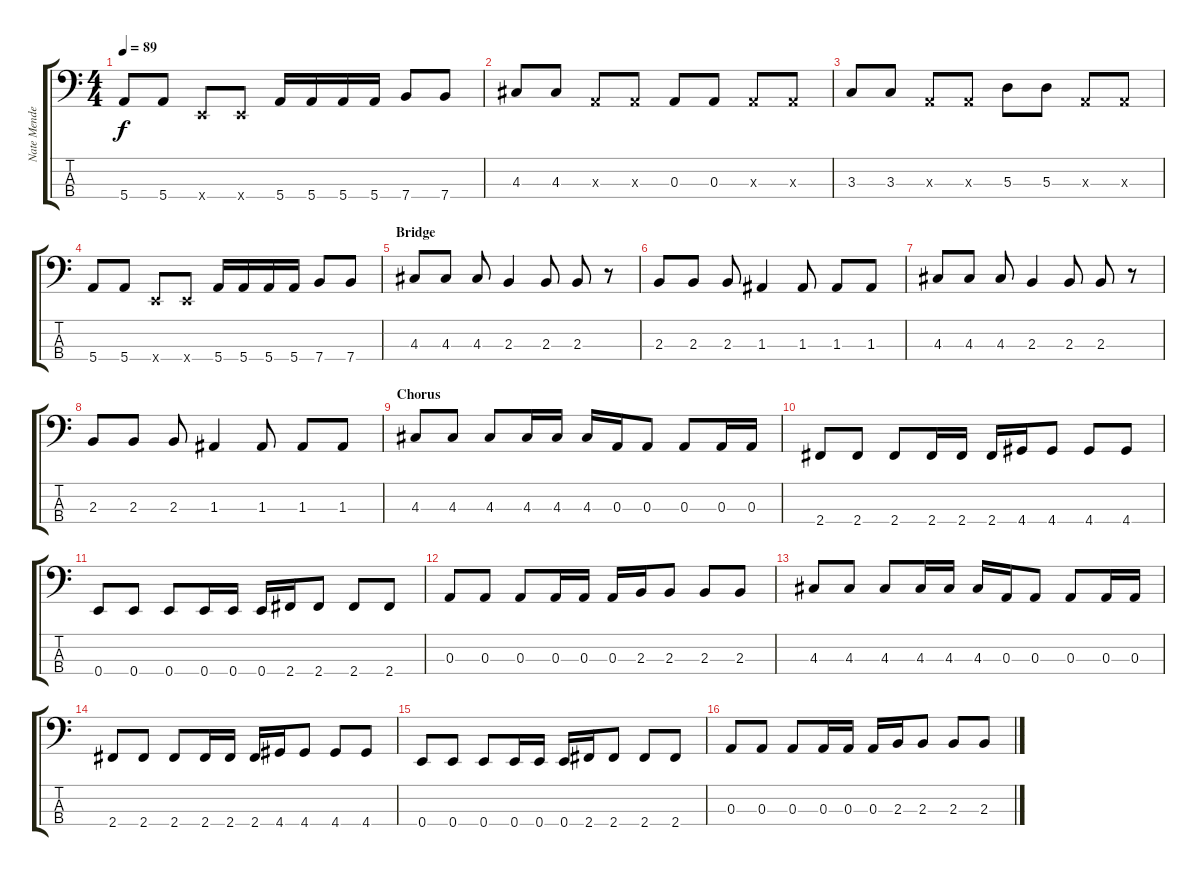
\track ("Nate Mendel (Bass)" "Nate Mende") {instrument electricbassfinger}
\staff {score tabs}
\tuning (G2 D2 A1 E1) {hide}
\ts (4 4)
\tempo 89
\clef f4
\ks c
5.4.8{dy f} 5.4.8 0.4{x}.8 0.4{x}.8 5.4.16 5.4.16 5.4.16 5.4.16 7.4.8 7.4.8 |
4.3.8 4.3.8 0.3{x}.8 0.3{x}.8 0.3.8 0.3.8 0.3{x}.8 0.3{x}.8 |
3.3.8 3.3.8 0.3{x}.8 0.3{x}.8 5.3.8 5.3.8 0.3{x}.8 0.3{x}.8 |
5.4.8 5.4.8 0.4{x}.8 0.4{x}.8 5.4.16 5.4.16 5.4.16 5.4.16 7.4.8 7.4.8 |
\section ("" "Bridge")
4.3.8 4.3.8 4.3.8 2.3.4 2.3.8 2.3.8 r.8 |
2.3.8 2.3.8 2.3.8 1.3.4 1.3.8 1.3.8 1.3.8 |
4.3.8 4.3.8 4.3.8 2.3.4 2.3.8 2.3.8 r.8 |
2.3.8 2.3.8 2.3.8 1.3.4 1.3.8 1.3.8 1.3.8 |
\section ("" "Chorus")
4.3.8 4.3.8 4.3.8 4.3.16 4.3.16 4.3.16 0.3.16 0.3.8 0.3.8 0.3.16 0.3.16 |
2.4.8 2.4.8 2.4.8 2.4.16 2.4.16 2.4.16 4.4.16 4.4.8 4.4.8 4.4.8 |
0.4.8 0.4.8 0.4.8 0.4.16 0.4.16 0.4.16 2.4.16 2.4.8 2.4.8 2.4.8 |
0.3.8 0.3.8 0.3.8 0.3.16 0.3.16 0.3.16 2.3.16 2.3.8 2.3.8 2.3.8 |
4.3.8 4.3.8 4.3.8 4.3.16 4.3.16 4.3.16 0.3.16 0.3.8 0.3.8 0.3.16 0.3.16 |
2.4.8 2.4.8 2.4.8 2.4.16 2.4.16 2.4.16 4.4.16 4.4.8 4.4.8 4.4.8 |
0.4.8 0.4.8 0.4.8 0.4.16 0.4.16 0.4.16 2.4.16 2.4.8 2.4.8 2.4.8 |
0.3.8 0.3.8 0.3.8 0.3.16 0.3.16 0.3.16 2.3.16 2.3.8 2.3.8 2.3.8
